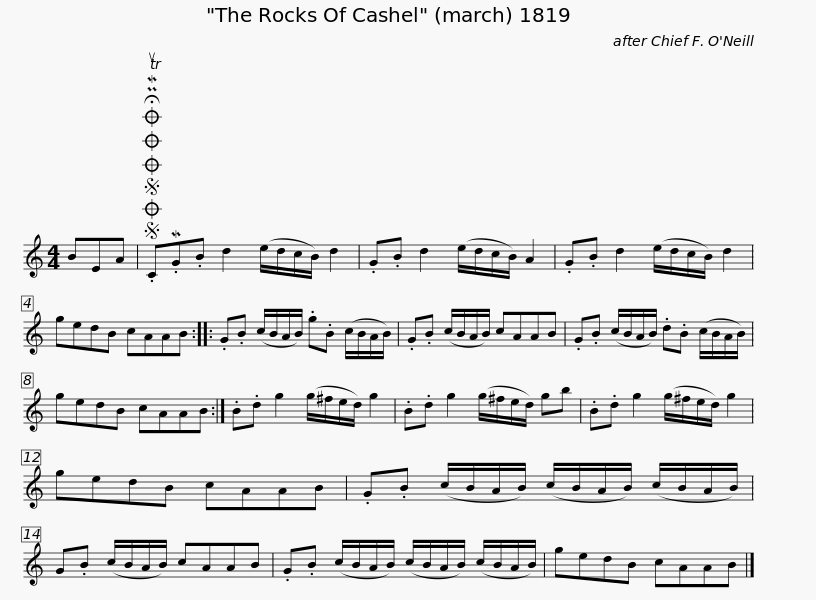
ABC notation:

X:1
L:1/8
M:4/4
I:linebreak $
K:C
V:1 treble
V:1
 BEA |SOSOOO .!fermata!PMTuC.MG.B d2 (e/d/c/B/) d2 | .G.B d2 (e/d/c/B/) A2 | .G.B d2 (e/d/c/B/) d2 | gedB cAAB ::$ %5
 .G.B (c/B/A/B/) .g.B (c/B/A/B/) | .G.B (c/B/A/B/) cAAB | .G.B (c/B/A/B/) .d.B (c/B/A/B/) | gedB cAAB :|$ .B.d g2 (g/^f/e/d/) g2 | %10
 .B.d g2 (g/^f/e/d/) gb | .B.d g2 (g/^f/e/d/) g2 | gedB cAAB | .G.B (c/B/A/B/) (c/B/A/B/) (c/B/A/B/) |$ G.B (c/B/A/B/) cAAB | %15
 .G.B (c/B/A/B/) (c/B/A/B/) (c/B/A/B/) | gedB cAAB |] %17
